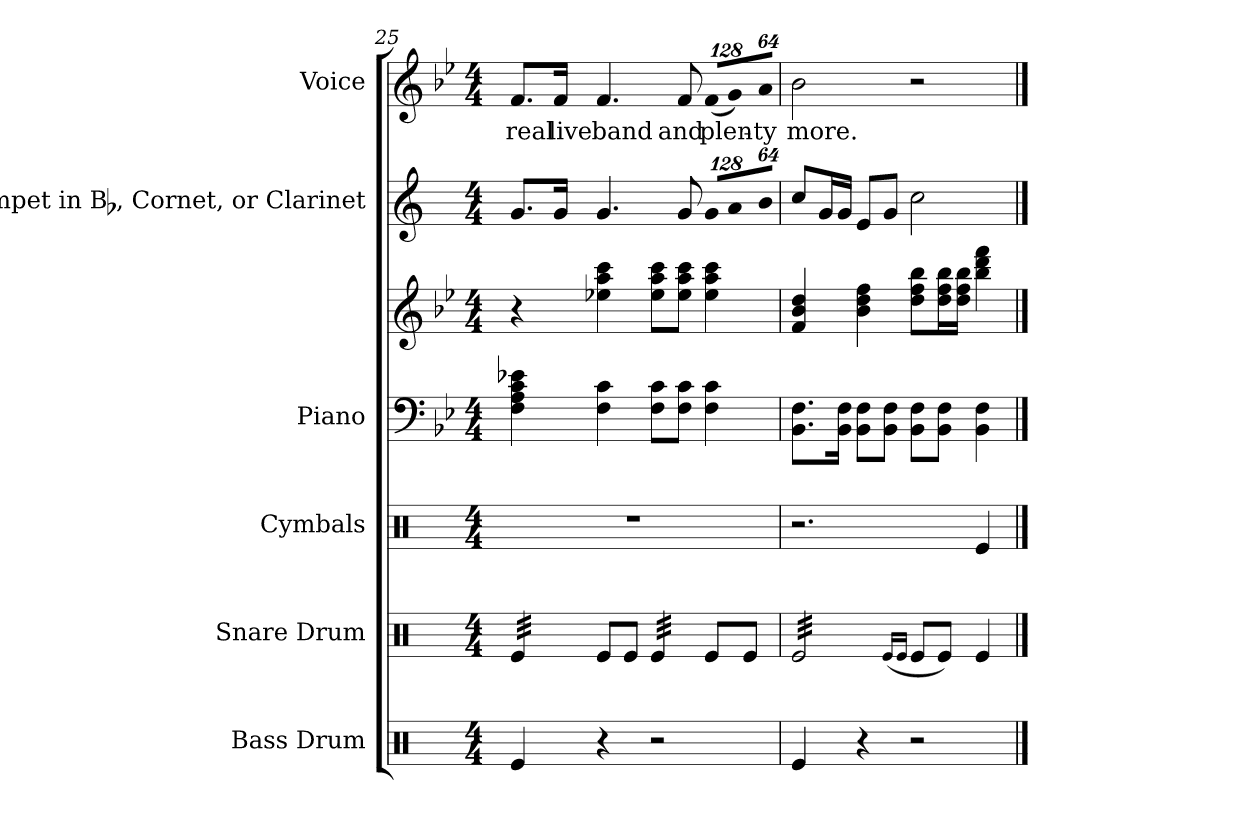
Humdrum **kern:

**kern	**kern	**kern	**kern	**kern	**kern	**kern	**text
*part6	*part5	*part4	*part3	*part3	*part2	*part1	*part1
*staff7	*staff6	*staff5	*staff4	*staff3	*staff2	*staff1	*staff1
*I"Bass Drum	*I"Snare Drum	*I"Cymbals	*I"Piano	*	*I"Trumpet in Bb, Cornet, or Clarinet	*I"Voice	*
*I'B. D.	*I'S. D.	*I'Cym.	*I'Pno.	*	*I'Tpt.	*I'Voice	*
*clefX	*clefX	*clefX	*clefF4	*clefG2	*clefG2	*clefG2	*
*	*	*	*	*	*ITrd1c2	*	*
*k[]	*k[]	*k[]	*k[b-e-]	*k[b-e-]	*k[b-e-]	*k[b-e-]	*
*C:	*C:	*C:	*B-:	*B-:	*B-:	*B-:	*
*M4/4	*M4/4	*M4/4	*M4/4	*M4/4	*M4/4	*M4/4	*
=25	=25	=25	=25	=25	=25	=25	=25
!	!	!	!	!	!	!	!LO:LY:b:color=#000000
*	*tremolo	*	*	*	*	*	*
4Rei/	32Rei/LLL	1r	4Fi\ 4Ai 4ci 4e-Xi	4r	8.fi/L	8.fi/L	real
.	32Rei/	.	.	.	.	.	.
.	32Rei/	.	.	.	.	.	.
.	32Rei/	.	.	.	.	.	.
.	32Rei/	.	.	.	.	.	.
.	32Rei/	.	.	.	.	.	.
!	!	!	!	!	!	!	!LO:LY:b:color=#000000
.	32Rei/	.	.	.	16fi/Jk	16fi/Jk	live
.	32Rei/JJJ	.	.	.	.	.	.
*	*Xtremolo	*	*	*	*	*	*
!	!	!	!	!	!	!	!LO:LY:b:color=#000000
4r	8Rei/L	.	4Fi\ 4ci	4ee-Xi\ 4aai 4ccci	4.fi/	4.fi/	band
.	8Rei/J	.	.	.	.	.	.
*	*tremolo	*	*	*	*	*	*
2r	32Rei/LLL	.	8Fi\ 8ciL	8ee-i\ 8aai 8ccciL	.	.	.
.	32Rei/	.	.	.	.	.	.
.	32Rei/	.	.	.	.	.	.
.	32Rei/	.	.	.	.	.	.
!	!	!	!	!	!	!	!LO:LY:b:color=#000000
.	32Rei/	.	8Fi\ 8ciJ	8ee-i\ 8aai 8ccciJ	8fi/	8fi/	and
.	32Rei/	.	.	.	.	.	.
.	32Rei/	.	.	.	.	.	.
.	32Rei/JJJ	.	.	.	.	.	.
*	*Xtremolo	*	*	*	*	*	*
*	*	*	*	*	*Xbrackettup	*	*
!	!	!	!	!	!LO:N:vis=8	!	!
*	*	*	*	*	*	*Xbrackettup	*
!	!	!	!	!	!	!LO:N:vis=8	!
!	!	!	!	!	!	!	!LO:LY:b:color=#000000
.	8Rei/L	.	4Fi\ 4ci	4ee-i\ 4aai 4ccci	1024%85fi/L	(1024%85fi/L	plen-
!	!	!	!	!	!LO:N:vis=8	!LO:N:vis=8	!
.	.	.	.	.	1024%85gi/	1024%85gi/)	.
.	8Rei/J	.	.	.	.	.	.
!	!	!	!	!	!LO:N:vis=8	!LO:N:vis=8	!
!	!	!	!	!	!	!	!LO:LY:b:color=#000000
.	.	.	.	.	512%43ai/J	512%43ai/J	-ty
=26	=26	=26	=26	=26	=26	=26	=26
!	!	!	!	!	!	!	!LO:LY:b:color=#000000
*	*tremolo	*	*	*	*	*	*
4Rei/	32Rei/LLL	2.r	8.BB-i\ 8.FiL	4fi/ 4b-i 4ddi	8b-i/L	2b-i\	more.
.	32Rei/	.	.	.	.	.	.
.	32Rei/	.	.	.	.	.	.
.	32Rei/	.	.	.	.	.	.
.	32Rei/	.	.	.	16fi/L	.	.
.	32Rei/	.	.	.	.	.	.
.	32Rei/	.	16BB-i\ 16FiJk	.	16fi/JJ	.	.
.	32Rei/	.	.	.	.	.	.
4r	32Rei/	.	8BB-i\ 8FiL	4b-i\ 4ddi 4ffi	8di/L	.	.
.	32Rei/	.	.	.	.	.	.
.	32Rei/	.	.	.	.	.	.
.	32Rei/	.	.	.	.	.	.
.	32Rei/	.	8BB-i\ 8FiJ	.	8fi/J	.	.
.	32Rei/	.	.	.	.	.	.
.	32Rei/	.	.	.	.	.	.
.	32Rei/JJJ	.	.	.	.	.	.
*	*Xtremolo	*	*	*	*	*	*
.	(16qRei/LL	.	.	.	.	.	.
.	16qRei/JJ	.	.	.	.	.	.
2r	8Rei/L	.	8BB-i\ 8FiL	8ddi\ 8ffi 8bb-iL	2b-i\	2r	.
.	8Rei/J)	.	8BB-i\ 8FiJ	16ddi\ 16ffi 16bb-iL	.	.	.
.	.	.	.	16ddi\ 16ffi 16bb-iJJ	.	.	.
.	4Rei/	4Rei/	4BB-i\ 4Fi	4bb-i\ 4dddi 4fffi	.	.	.
==	==	==	==	==	==	==	==
*-	*-	*-	*-	*-	*-	*-	*-
